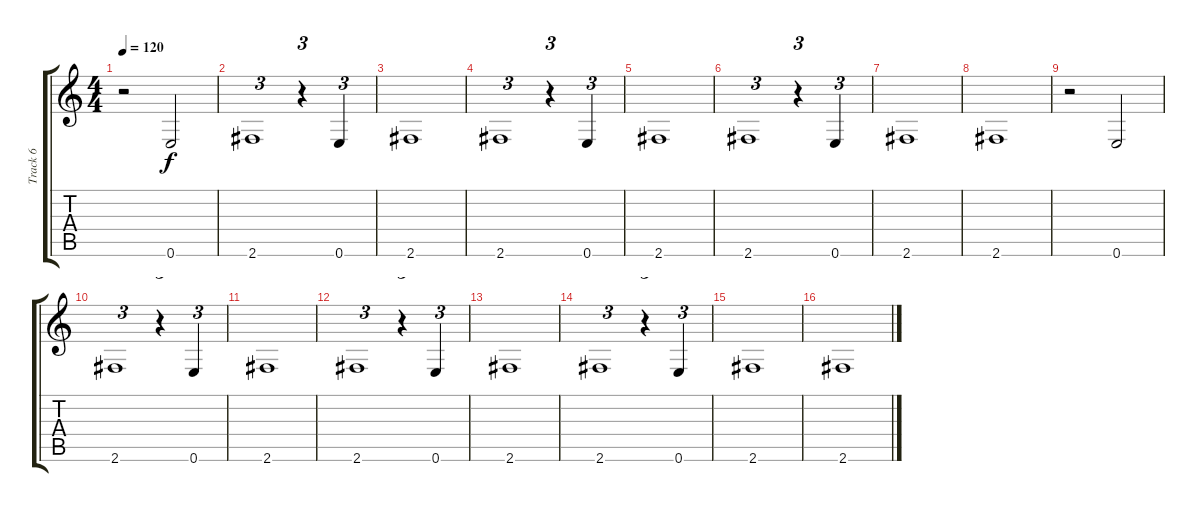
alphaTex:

\track ("Track 6" "Track 6") {instrument acousticbass}
\staff {score tabs}
\tuning (E4 B3 G3 D3 A2 E2) {hide}
\ts (4 4)
\tempo 120
\clef g2
\ks c
r.2{dy f} 0.6.2 |
2.6.1{tu (3 2)} r.4{tu (3 2)} 0.6.4{tu (3 2)} |
2.6.1 |
2.6.1{tu (3 2)} r.4{tu (3 2)} 0.6.4{tu (3 2)} |
2.6.1 |
2.6.1{tu (3 2)} r.4{tu (3 2)} 0.6.4{tu (3 2)} |
2.6.1 |
2.6.1 |
r.2 0.6.2 |
2.6.1{tu (3 2)} r.4{tu (3 2)} 0.6.4{tu (3 2)} |
2.6.1 |
2.6.1{tu (3 2)} r.4{tu (3 2)} 0.6.4{tu (3 2)} |
2.6.1 |
2.6.1{tu (3 2)} r.4{tu (3 2)} 0.6.4{tu (3 2)} |
2.6.1 |
2.6.1
